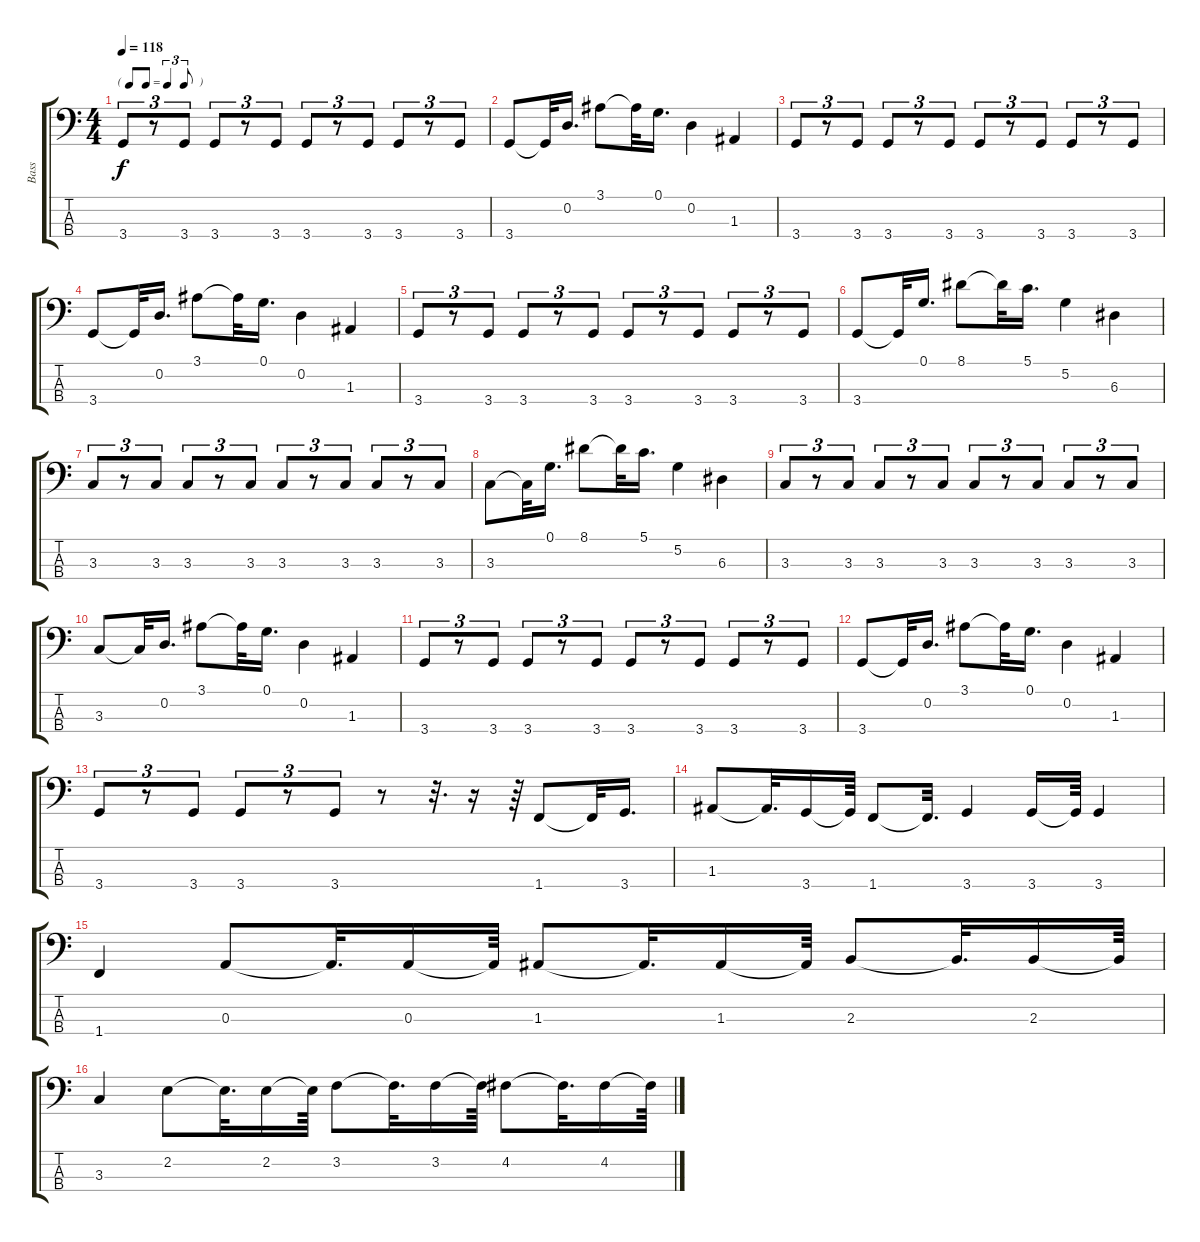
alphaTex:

\track ("Bass" "Bass") {instrument electricbassfinger}
\staff {score tabs}
\tuning (G2 D2 A1 E1) {hide}
\ts (4 4)
\tf triplet8th
\tempo 118
\clef f4
\ks c
3.4.8{tu (3 2) dy f} r.8{tu (3 2)} 3.4.8{tu (3 2)} 3.4.8{tu (3 2)} r.8{tu (3 2)} 3.4.8{tu (3 2)} 3.4.8{tu (3 2)} r.8{tu (3 2)} 3.4.8{tu (3 2)} 3.4.8{tu (3 2)} r.8{tu (3 2)} 3.4.8{tu (3 2)} |
3.4.8 3.4{t}.32 0.2.16{d} 3.1.8 3.1{t}.32 0.1.16{d} 0.2.4 1.3.4 |
3.4.8{tu (3 2)} r.8{tu (3 2)} 3.4.8{tu (3 2)} 3.4.8{tu (3 2)} r.8{tu (3 2)} 3.4.8{tu (3 2)} 3.4.8{tu (3 2)} r.8{tu (3 2)} 3.4.8{tu (3 2)} 3.4.8{tu (3 2)} r.8{tu (3 2)} 3.4.8{tu (3 2)} |
3.4.8 3.4{t}.32 0.2.16{d} 3.1.8 3.1{t}.32 0.1.16{d} 0.2.4 1.3.4 |
3.4.8{tu (3 2)} r.8{tu (3 2)} 3.4.8{tu (3 2)} 3.4.8{tu (3 2)} r.8{tu (3 2)} 3.4.8{tu (3 2)} 3.4.8{tu (3 2)} r.8{tu (3 2)} 3.4.8{tu (3 2)} 3.4.8{tu (3 2)} r.8{tu (3 2)} 3.4.8{tu (3 2)} |
3.4.8 3.4{t}.32 0.1.16{d} 8.1.8 8.1{t}.32 5.1.16{d} 5.2.4 6.3.4 |
3.3.8{tu (3 2)} r.8{tu (3 2)} 3.3.8{tu (3 2)} 3.3.8{tu (3 2)} r.8{tu (3 2)} 3.3.8{tu (3 2)} 3.3.8{tu (3 2)} r.8{tu (3 2)} 3.3.8{tu (3 2)} 3.3.8{tu (3 2)} r.8{tu (3 2)} 3.3.8{tu (3 2)} |
3.3.8 3.3{t}.32 0.1.16{d} 8.1.8 8.1{t}.32 5.1.16{d} 5.2.4 6.3.4 |
3.3.8{tu (3 2)} r.8{tu (3 2)} 3.3.8{tu (3 2)} 3.3.8{tu (3 2)} r.8{tu (3 2)} 3.3.8{tu (3 2)} 3.3.8{tu (3 2)} r.8{tu (3 2)} 3.3.8{tu (3 2)} 3.3.8{tu (3 2)} r.8{tu (3 2)} 3.3.8{tu (3 2)} |
3.3.8 3.3{t}.32 0.2.16{d} 3.1.8 3.1{t}.32 0.1.16{d} 0.2.4 1.3.4 |
3.4.8{tu (3 2)} r.8{tu (3 2)} 3.4.8{tu (3 2)} 3.4.8{tu (3 2)} r.8{tu (3 2)} 3.4.8{tu (3 2)} 3.4.8{tu (3 2)} r.8{tu (3 2)} 3.4.8{tu (3 2)} 3.4.8{tu (3 2)} r.8{tu (3 2)} 3.4.8{tu (3 2)} |
3.4.8 3.4{t}.32 0.2.16{d} 3.1.8 3.1{t}.32 0.1.16{d} 0.2.4 1.3.4 |
3.4.8{tu (3 2)} r.8{tu (3 2)} 3.4.8{tu (3 2)} 3.4.8{tu (3 2)} r.8{tu (3 2)} 3.4.8{tu (3 2)} r.8 r.32{d} r.16 r.64 1.4.8 1.4{t}.32 3.4.16{d} |
1.3.8 1.3{t}.32{d} 3.4.16 3.4{t}.64 1.4.8 1.4{t}.32{d} 3.4.4 3.4.16 3.4{t}.64 3.4.4 |
1.4.4 0.3.8 0.3{t}.32{d} 0.3.16 0.3{t}.64 1.3.8 1.3{t}.32{d} 1.3.16 1.3{t}.64 2.3.8 2.3{t}.32{d} 2.3.16 2.3{t}.64 |
3.3.4 2.2.8 2.2{t}.32{d} 2.2.16 2.2{t}.64 3.2.8 3.2{t}.32{d} 3.2.16 3.2{t}.64 4.2.8 4.2{t}.32{d} 4.2.16 4.2{t}.64
